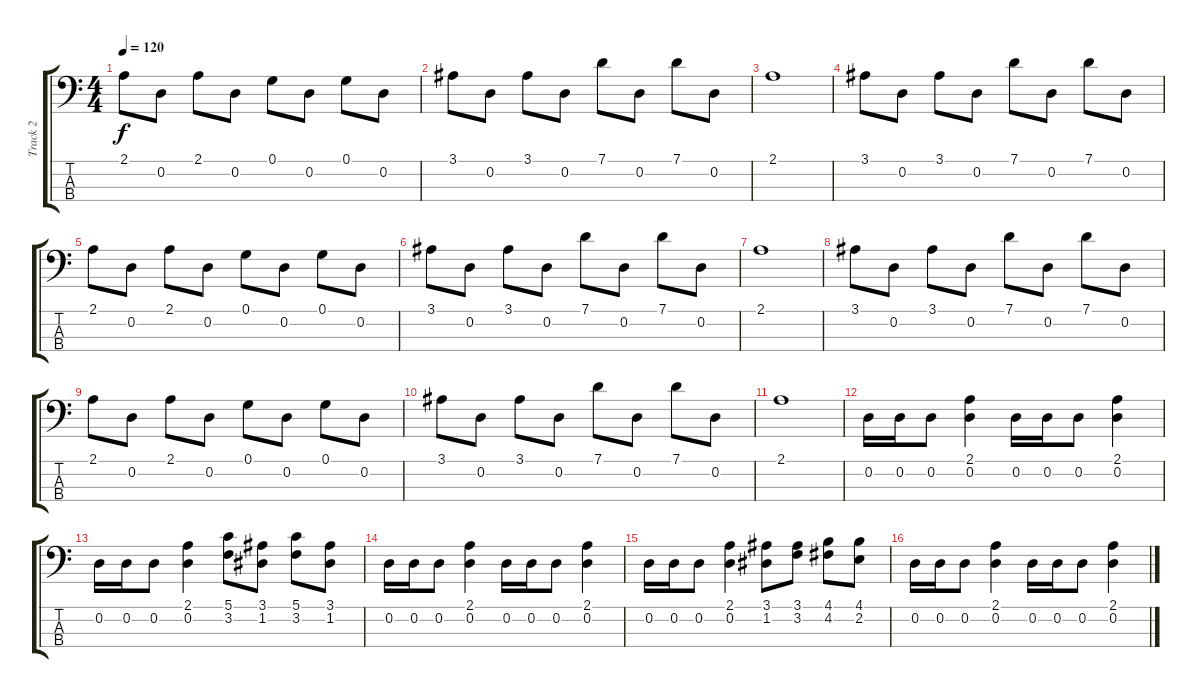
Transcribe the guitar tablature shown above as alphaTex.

\track ("Track 2" "Track 2") {instrument electricbassfinger}
\staff {score tabs}
\tuning (G2 D2 A1 E1) {hide}
\ts (4 4)
\tempo 120
\clef f4
\ks c
2.1.8{dy f} 0.2.8 2.1.8 0.2.8 0.1.8 0.2.8 0.1.8 0.2.8 |
3.1.8 0.2.8 3.1.8 0.2.8 7.1.8 0.2.8 7.1.8 0.2.8 |
2.1.1 |
3.1.8 0.2.8 3.1.8 0.2.8 7.1.8 0.2.8 7.1.8 0.2.8 |
2.1.8 0.2.8 2.1.8 0.2.8 0.1.8 0.2.8 0.1.8 0.2.8 |
3.1.8 0.2.8 3.1.8 0.2.8 7.1.8 0.2.8 7.1.8 0.2.8 |
2.1.1 |
3.1.8 0.2.8 3.1.8 0.2.8 7.1.8 0.2.8 7.1.8 0.2.8 |
2.1.8 0.2.8 2.1.8 0.2.8 0.1.8 0.2.8 0.1.8 0.2.8 |
3.1.8 0.2.8 3.1.8 0.2.8 7.1.8 0.2.8 7.1.8 0.2.8 |
2.1.1 |
0.2.16 0.2.16 0.2.8 (2.1 0.2).4 0.2.16 0.2.16 0.2.8 (2.1 0.2).4 |
0.2.16 0.2.16 0.2.8 (2.1 0.2).4 (5.1 3.2).8 (3.1 1.2).8 (5.1 3.2).8 (3.1 1.2).8 |
0.2.16 0.2.16 0.2.8 (2.1 0.2).4 0.2.16 0.2.16 0.2.8 (2.1 0.2).4 |
0.2.16 0.2.16 0.2.8 (2.1 0.2).4 (3.1 1.2).8 (3.1 3.2).8 (4.1 4.2).8 (4.1 2.2).8 |
0.2.16 0.2.16 0.2.8 (2.1 0.2).4 0.2.16 0.2.16 0.2.8 (2.1 0.2).4
